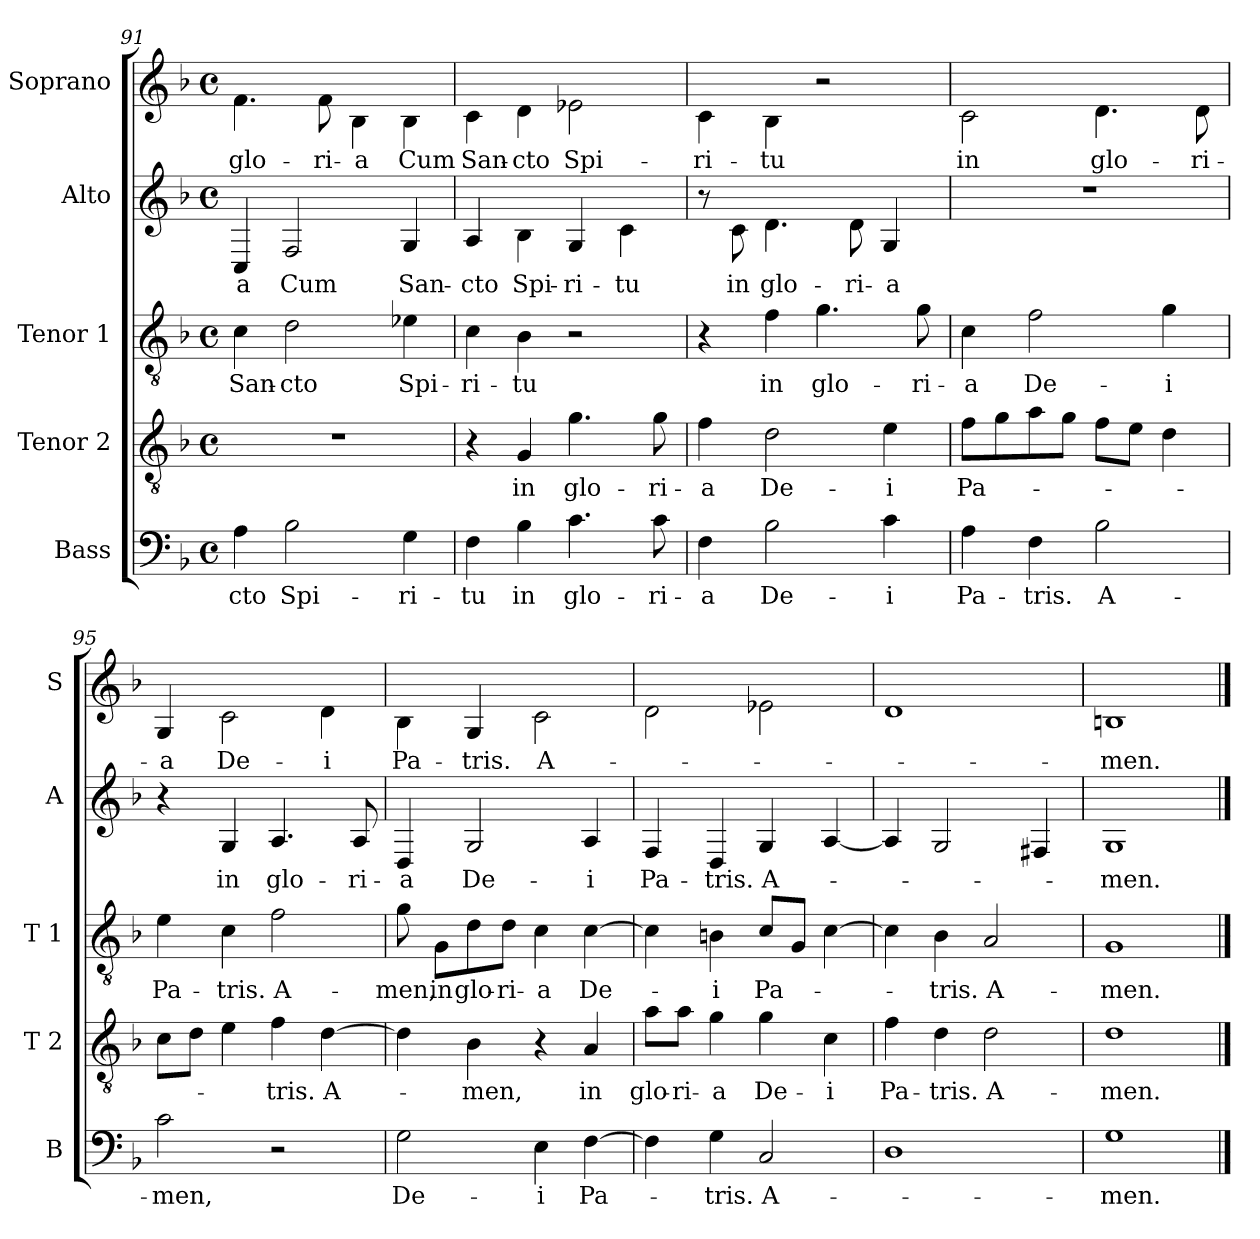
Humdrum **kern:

**kern	**text	**kern	**text	**kern	**text	**kern	**text	**kern	**text
*part5	*part5	*part4	*part4	*part3	*part3	*part2	*part2	*part1	*part1
*staff5	*staff5	*staff4	*staff4	*staff3	*staff3	*staff2	*staff2	*staff1	*staff1
*I"Bass	*	*I"Tenor 2	*	*I"Tenor 1	*	*I"Alto	*	*I"Soprano	*
*I'B	*	*I'T 2	*	*I'T 1	*	*I'A	*	*I'S	*
!!LO:PB:g=z
*clefF4	*	*clefGv2	*	*clefGv2	*	*clefG2	*	*clefG2	*
*	*	*	*	*	*	*ITrd-7c-12	*	*ITrd-7c-12	*
*k[b-]	*	*k[b-]	*	*k[b-]	*	*k[b-]	*	*k[b-]	*
*d:	*	*d:	*	*d:	*	*d:	*	*d:	*
*M4/4	*	*M4/4	*	*M4/4	*	*M4/4	*	*M4/4	*
*met(c)	*	*met(c)	*	*met(c)	*	*met(c)	*	*met(c)	*
=91	=91	=91	=91	=91	=91	=91	=91	=91	=91
4A\	-cto	1r	.	4c\	San-	4c/	-a	4.ff\	glo-
2B-\	Spi-	.	.	2d\	-cto	2f/	Cum	.	.
.	.	.	.	.	.	.	.	8ff\	-ri-
.	.	.	.	.	.	.	.	4b-\	-a
4G\	-ri-	.	.	4e-X\	Spi-	4g/	San-	4b-\	Cum
=92	=92	=92	=92	=92	=92	=92	=92	=92	=92
4F\	-tu	4r	.	4c\	-ri-	4a/	-cto	4cc\	San-
4B-\	in	4G/	in	4B-\	-tu	4b-\	Spi-	4dd\	-cto
4.c\	glo-	4.g\	glo-	2r	.	4g/	-ri-	2ee-X\	Spi-
.	.	.	.	.	.	4cc\	-tu	.	.
8c\	-ri-	8g\	-ri-	.	.	.	.	.	.
=93	=93	=93	=93	=93	=93	=93	=93	=93	=93
4F\	-a	4f\	-a	4r	.	8r	.	4cc\	-ri-
.	.	.	.	.	.	8cc\	in	.	.
2B-\	De-	2d\	De-	4f\	in	4.dd\	glo-	4b-\	-tu
.	.	.	.	4.g\	glo-	.	.	2r	.
.	.	.	.	.	.	8dd\	-ri-	.	.
4c\	-i	4e\	-i	.	.	4g/	-a	.	.
.	.	.	.	8g\	-ri-	.	.	.	.
=94	=94	=94	=94	=94	=94	=94	=94	=94	=94
4A\	Pa-	8f\L	Pa-	4c\	-a	1r	.	2cc\	in
.	.	8g\	.	.	.	.	.	.	.
4F\	-tris.	8a\	.	2f\	De-	.	.	.	.
.	.	8g\J	.	.	.	.	.	.	.
2B-\	A-	8f\L	.	.	.	.	.	4.dd\	glo-
.	.	8e\J	.	.	.	.	.	.	.
.	.	4d\	.	4g\	-i	.	.	.	.
.	.	.	.	.	.	.	.	8dd\	-ri-
=95	=95	=95	=95	=95	=95	=95	=95	=95	=95
2c\	-men,	8c\L	.	4e\	Pa-	4r	.	4g/	-a
.	.	8d\J	.	.	.	.	.	.	.
.	.	4e\	.	4c\	-tris.	4g/	in	2cc\	De-
2r	.	4f\	-tris.	2f\	A-	4.a/	glo-	.	.
.	.	[4d\	A-	.	.	.	.	4dd\	-i
.	.	.	.	.	.	8a/	-ri-	.	.
!!LO:LB:g=z
=96	=96	=96	=96	=96	=96	=96	=96	=96	=96
2G\	De-	4d\]	.	8g\	-men,	4d/	-a	4b-\	Pa-
.	.	.	.	8G\L	in	.	.	.	.
.	.	4B-\	-men,	8d\	glo-	2g/	De-	4g/	-tris.
.	.	.	.	8d\J	-ri-	.	.	.	.
4E\	-i	4r	.	4c\	-a	.	.	2cc\	A-
[4F\	Pa-	4A/	in	[4c\	De-	4a/	-i	.	.
=97	=97	=97	=97	=97	=97	=97	=97	=97	=97
4F\]	.	8a\L	glo-	4c\]	.	4f/	Pa-	2dd\	.
.	.	8a\J	-ri-	.	.	.	.	.	.
4G\	-tris.	4g\	-a	4Bn\	-i	4d/	-tris.	.	.
2C/	A-	4g\	De-	8c/L	Pa-	4g/	A-	2ee-X\	.
.	.	.	.	8G/J	.	.	.	.	.
.	.	4c\	-i	[4c\	.	[4a/	.	.	.
=98	=98	=98	=98	=98	=98	=98	=98	=98	=98
1D	.	4f\	Pa-	4c\]	.	4a/]	.	1dd	.
.	.	4d\	-tris.	4B-\	-tris.	2g/	.	.	.
.	.	2d\	A-	2A/	A-	.	.	.	.
.	.	.	.	.	.	4f#X/	.	.	.
=99	=99	=99	=99	=99	=99	=99	=99	=99	=99
1G	-men.	1d	-men.	1G	-men.	1g	-men.	1bn	-men.
==	==	==	==	==	==	==	==	==	==
*-	*-	*-	*-	*-	*-	*-	*-	*-	*-
